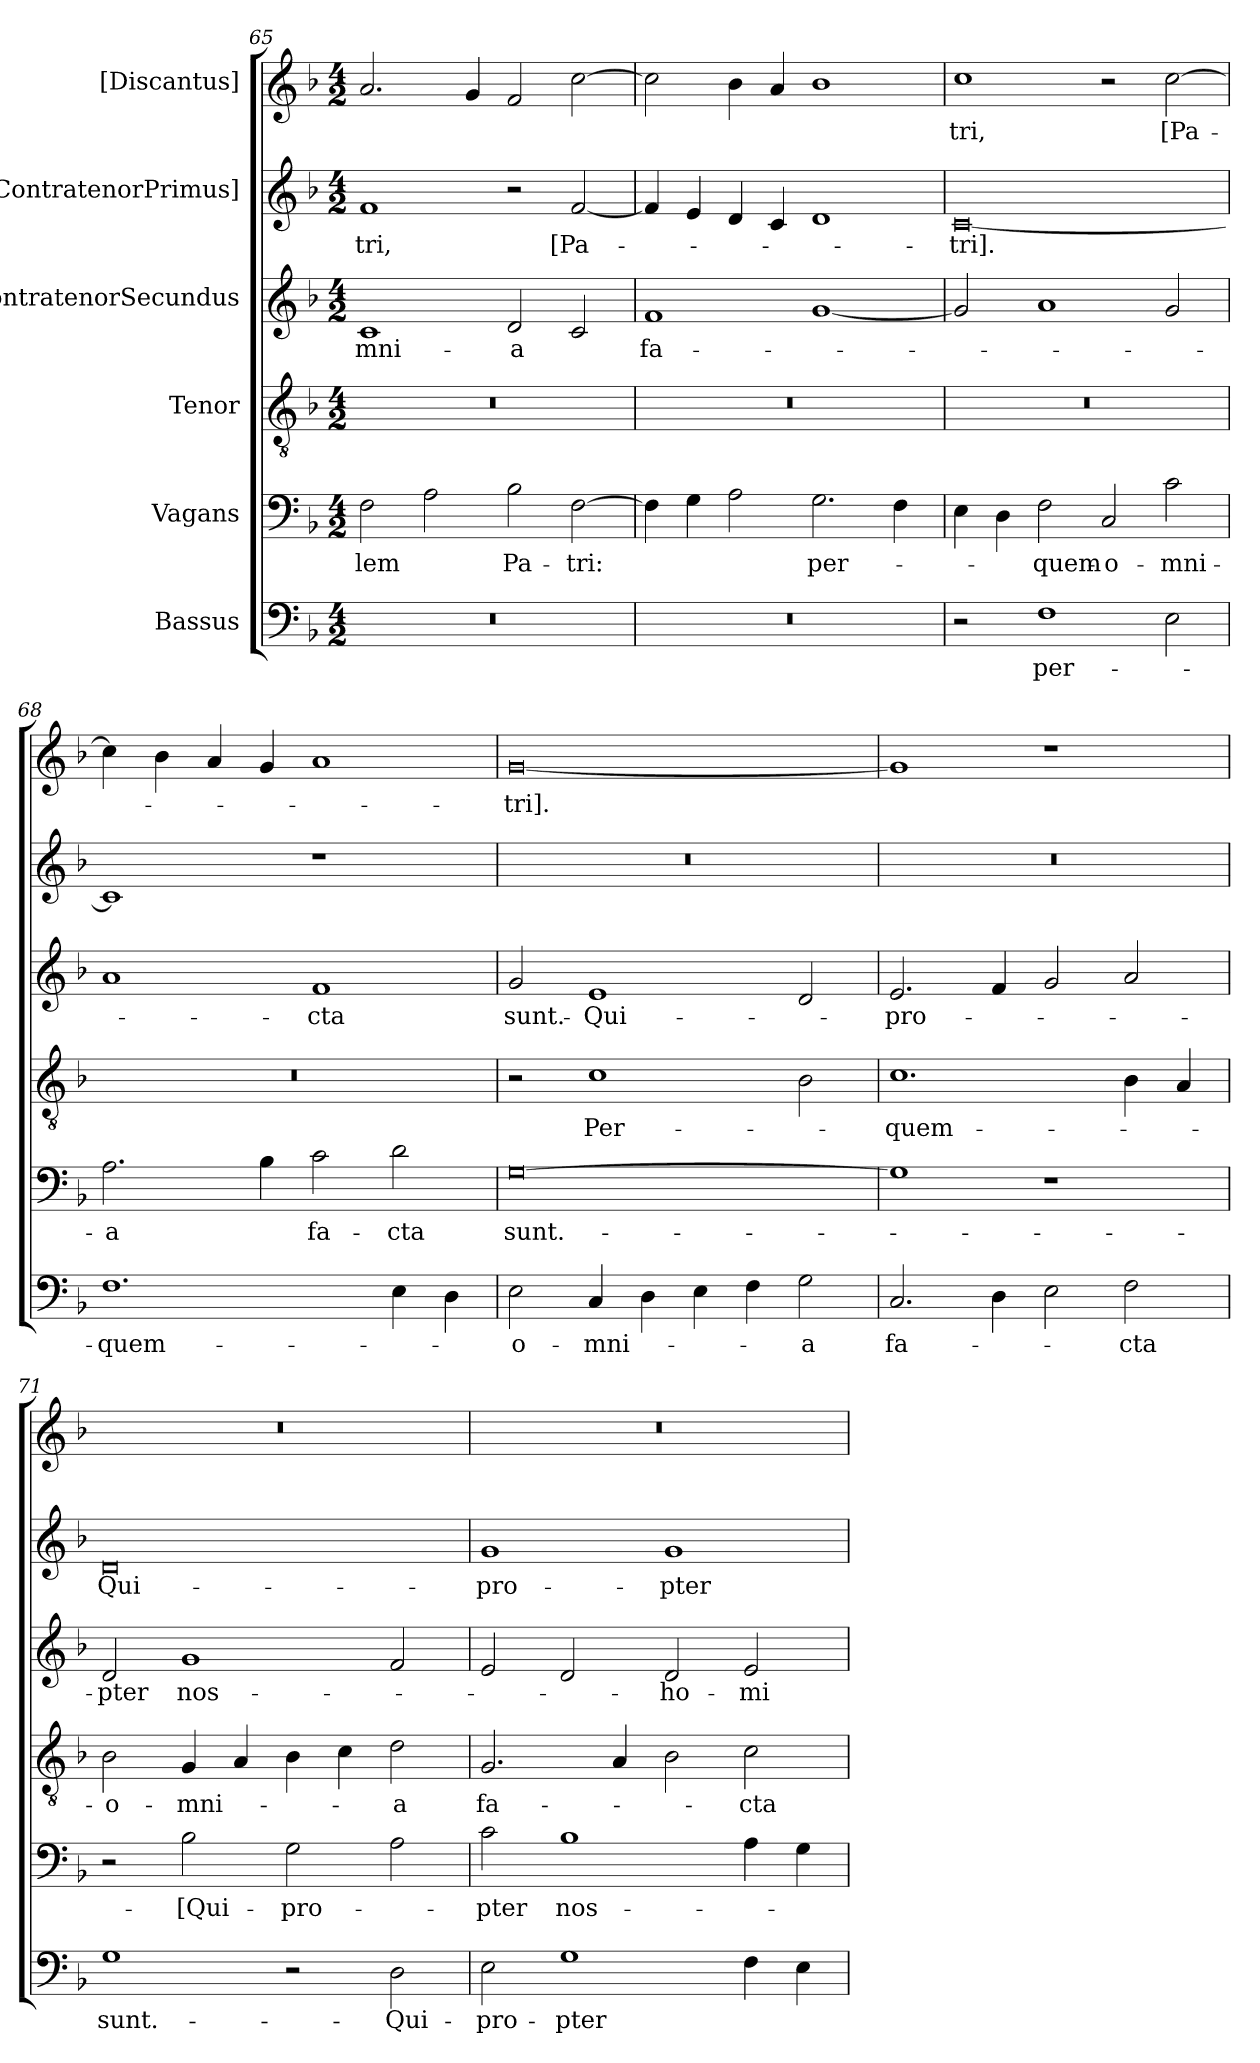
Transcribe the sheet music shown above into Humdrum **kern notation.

**kern	**text	**kern	**text	**kern	**text	**kern	**text	**kern	**text	**kern	**text
*part6	*part6	*part5	*part5	*part4	*part4	*part3	*part3	*part2	*part2	*part1	*part1
*staff6	*staff6	*staff5	*staff5	*staff4	*staff4	*staff3	*staff3	*staff2	*staff2	*staff1	*staff1
*I"Bassus	*	*I"Vagans	*	*I"Tenor	*	*I"ContratenorSecundus	*	*I"[ContratenorPrimus]	*	*I"[Discantus]	*
*clefF4	*	*clefF4	*	*clefGv2	*	*clefG2	*	*clefG2	*	*clefG2	*
*k[b-]	*	*k[b-]	*	*k[b-]	*	*k[b-]	*	*k[b-]	*	*k[b-]	*
*M4/2	*	*M4/2	*	*M4/2	*	*M4/2	*	*M4/2	*	*M4/2	*
=65	=65	=65	=65	=65	=65	=65	=65	=65	=65	=65	=65
0r	.	2F\	-lem	0r	.	1c/	-mni-	1f/	-tri,	2.a/	.
.	.	2A\	.	.	.	.	.	.	.	.	.
.	.	.	.	.	.	.	.	.	.	4g/	.
.	.	2B-\	Pa-	.	.	2d/	-a	2r	.	2f/	.
.	.	[2F\	-tri:	.	.	2c/	.	[2f/	[Pa-	[2cc\	.
=66	=66	=66	=66	=66	=66	=66	=66	=66	=66	=66	=66
0r	.	4F\]	.	0r	.	1f/	fa-	4f/]	.	2cc\]	.
.	.	4G\	.	.	.	.	.	4e/	.	.	.
.	.	2A\	.	.	.	.	.	4d/	.	4b-\	.
.	.	.	.	.	.	.	.	4c/	.	4a/	.
.	.	2.G\	per-	.	.	[1g/	.	1d/	.	1b-\	.
.	.	4F\	.	.	.	.	.	.	.	.	.
=67	=67	=67	=67	=67	=67	=67	=67	=67	=67	=67	=67
2r	.	4E\	.	0r	.	2g/]	.	[0c/	-tri].	1cc\	-tri,
.	.	4D\	.	.	.	.	.	.	.	.	.
1F\	per-	2F\	quem-	.	.	1a/	.	.	.	.	.
.	.	2C/	o-	.	.	.	.	.	.	2r	.
2E\	.	2c\	-mni-	.	.	2g/	.	.	.	[2cc\	[Pa-
=68	=68	=68	=68	=68	=68	=68	=68	=68	=68	=68	=68
1.F\	quem-	2.A\	-a	0r	.	1a/	.	1c/]	.	4cc\]	.
.	.	.	.	.	.	.	.	.	.	4b-\	.
.	.	.	.	.	.	.	.	.	.	4a/	.
.	.	4B-\	.	.	.	.	.	.	.	4g/	.
.	.	2c\	fa-	.	.	1f/	-cta	1r	.	1a/	.
4E\	.	2d\	-cta	.	.	.	.	.	.	.	.
4D\	.	.	.	.	.	.	.	.	.	.	.
=69	=69	=69	=69	=69	=69	=69	=69	=69	=69	=69	=69
2E\	o-	[0G\	sunt.-	2r	.	2g/	sunt.-	0r	.	[0g/	-tri].
4C/	-mni-	.	.	1c\	Per-	1e/	Qui-	.	.	.	.
4D\	.	.	.	.	.	.	.	.	.	.	.
4E\	.	.	.	.	.	.	.	.	.	.	.
4F\	.	.	.	.	.	.	.	.	.	.	.
2G\	-a	.	.	2B-\	.	2d/	.	.	.	.	.
=70	=70	=70	=70	=70	=70	=70	=70	=70	=70	=70	=70
2.C/	fa-	1G\]	.	1.c\	quem-	2.e/	pro-	0r	.	1g/]	.
4D\	.	.	.	.	.	4f/	.	.	.	.	.
2E\	.	1r	.	.	.	2g/	.	.	.	1r	.
2F\	-cta	.	.	4B-\	.	2a/	.	.	.	.	.
.	.	.	.	4A/	.	.	.	.	.	.	.
=71	=71	=71	=71	=71	=71	=71	=71	=71	=71	=71	=71
1G\	sunt.-	2r	.	2B-\	o-	2d/	-pter	0d/	Qui-	0r	.
.	.	2B-\	[Qui-	4G/	-mni-	1g/	nos-	.	.	.	.
.	.	.	.	4A/	.	.	.	.	.	.	.
2r	.	2G\	pro-	4B-\	.	.	.	.	.	.	.
.	.	.	.	4c\	.	.	.	.	.	.	.
2D\	Qui-	2A\	.	2d\	-a	2f/	.	.	.	.	.
=72	=72	=72	=72	=72	=72	=72	=72	=72	=72	=72	=72
2E\	pro-	2c\	-pter	2.G/	fa-	2e/	.	1g/	pro-	0r	.
1G\	-pter	1B-\	nos-	.	.	2d/	.	.	.	.	.
.	.	.	.	4A/	.	.	.	.	.	.	.
.	.	.	.	2B-\	.	2d/	ho-	1g/	-pter	.	.
4F\	.	4A\	.	2c\	-cta	2e/	-mi-	.	.	.	.
4E\	.	4G\	.	.	.	.	.	.	.	.	.
=	=	=	=	=	=	=	=	=	=	=	=
*-	*-	*-	*-	*-	*-	*-	*-	*-	*-	*-	*-
